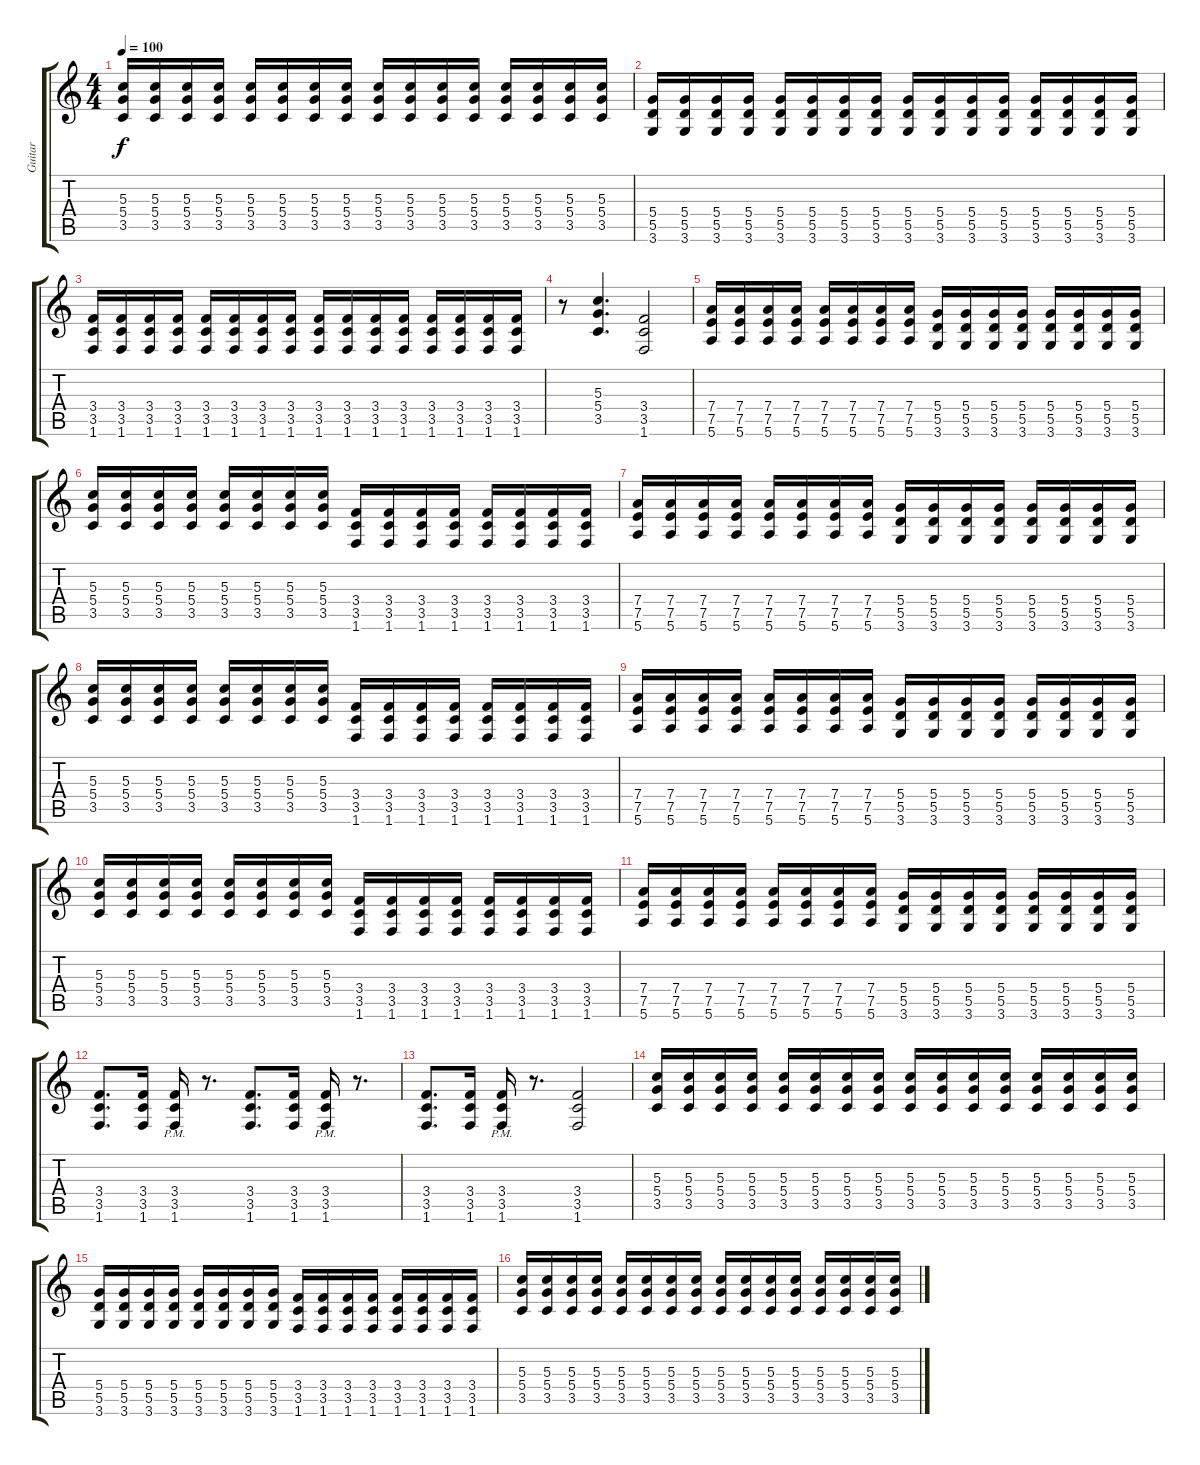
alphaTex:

\track ("Guitar" "Guitar") {instrument distortionguitar}
\staff {score tabs}
\tuning (E4 B3 G3 D3 A2 E2) {hide}
\ts (4 4)
\tempo 100
\clef g2
\ks c
(5.3 5.4 3.5).16{dy f} (5.3 5.4 3.5).16 (5.3 5.4 3.5).16 (5.3 5.4 3.5).16 (5.3 5.4 3.5).16 (5.3 5.4 3.5).16 (5.3 5.4 3.5).16 (5.3 5.4 3.5).16 (5.3 5.4 3.5).16 (5.3 5.4 3.5).16 (5.3 5.4 3.5).16 (5.3 5.4 3.5).16 (5.3 5.4 3.5).16 (5.3 5.4 3.5).16 (5.3 5.4 3.5).16 (5.3 5.4 3.5).16 |
(5.4 5.5 3.6).16 (5.4 5.5 3.6).16 (5.4 5.5 3.6).16 (5.4 5.5 3.6).16 (5.4 5.5 3.6).16 (5.4 5.5 3.6).16 (5.4 5.5 3.6).16 (5.4 5.5 3.6).16 (5.4 5.5 3.6).16 (5.4 5.5 3.6).16 (5.4 5.5 3.6).16 (5.4 5.5 3.6).16 (5.4 5.5 3.6).16 (5.4 5.5 3.6).16 (5.4 5.5 3.6).16 (5.4 5.5 3.6).16 |
(3.4 3.5 1.6).16 (3.4 3.5 1.6).16 (3.4 3.5 1.6).16 (3.4 3.5 1.6).16 (3.4 3.5 1.6).16 (3.4 3.5 1.6).16 (3.4 3.5 1.6).16 (3.4 3.5 1.6).16 (3.4 3.5 1.6).16 (3.4 3.5 1.6).16 (3.4 3.5 1.6).16 (3.4 3.5 1.6).16 (3.4 3.5 1.6).16 (3.4 3.5 1.6).16 (3.4 3.5 1.6).16 (3.4 3.5 1.6).16 |
r.8 (5.3 5.4 3.5).4{d} (3.4 3.5 1.6).2 |
(7.4 7.5 5.6).16 (7.4 7.5 5.6).16 (7.4 7.5 5.6).16 (7.4 7.5 5.6).16 (7.4 7.5 5.6).16 (7.4 7.5 5.6).16 (7.4 7.5 5.6).16 (7.4 7.5 5.6).16 (5.4 5.5 3.6).16 (5.4 5.5 3.6).16 (5.4 5.5 3.6).16 (5.4 5.5 3.6).16 (5.4 5.5 3.6).16 (5.4 5.5 3.6).16 (5.4 5.5 3.6).16 (5.4 5.5 3.6).16 |
(5.3 5.4 3.5).16 (5.3 5.4 3.5).16 (5.3 5.4 3.5).16 (5.3 5.4 3.5).16 (5.3 5.4 3.5).16 (5.3 5.4 3.5).16 (5.3 5.4 3.5).16 (5.3 5.4 3.5).16 (3.4 3.5 1.6).16 (3.4 3.5 1.6).16 (3.4 3.5 1.6).16 (3.4 3.5 1.6).16 (3.4 3.5 1.6).16 (3.4 3.5 1.6).16 (3.4 3.5 1.6).16 (3.4 3.5 1.6).16 |
(7.4 7.5 5.6).16 (7.4 7.5 5.6).16 (7.4 7.5 5.6).16 (7.4 7.5 5.6).16 (7.4 7.5 5.6).16 (7.4 7.5 5.6).16 (7.4 7.5 5.6).16 (7.4 7.5 5.6).16 (5.4 5.5 3.6).16 (5.4 5.5 3.6).16 (5.4 5.5 3.6).16 (5.4 5.5 3.6).16 (5.4 5.5 3.6).16 (5.4 5.5 3.6).16 (5.4 5.5 3.6).16 (5.4 5.5 3.6).16 |
(5.3 5.4 3.5).16 (5.3 5.4 3.5).16 (5.3 5.4 3.5).16 (5.3 5.4 3.5).16 (5.3 5.4 3.5).16 (5.3 5.4 3.5).16 (5.3 5.4 3.5).16 (5.3 5.4 3.5).16 (3.4 3.5 1.6).16 (3.4 3.5 1.6).16 (3.4 3.5 1.6).16 (3.4 3.5 1.6).16 (3.4 3.5 1.6).16 (3.4 3.5 1.6).16 (3.4 3.5 1.6).16 (3.4 3.5 1.6).16 |
(7.4 7.5 5.6).16 (7.4 7.5 5.6).16 (7.4 7.5 5.6).16 (7.4 7.5 5.6).16 (7.4 7.5 5.6).16 (7.4 7.5 5.6).16 (7.4 7.5 5.6).16 (7.4 7.5 5.6).16 (5.4 5.5 3.6).16 (5.4 5.5 3.6).16 (5.4 5.5 3.6).16 (5.4 5.5 3.6).16 (5.4 5.5 3.6).16 (5.4 5.5 3.6).16 (5.4 5.5 3.6).16 (5.4 5.5 3.6).16 |
(5.3 5.4 3.5).16 (5.3 5.4 3.5).16 (5.3 5.4 3.5).16 (5.3 5.4 3.5).16 (5.3 5.4 3.5).16 (5.3 5.4 3.5).16 (5.3 5.4 3.5).16 (5.3 5.4 3.5).16 (3.4 3.5 1.6).16 (3.4 3.5 1.6).16 (3.4 3.5 1.6).16 (3.4 3.5 1.6).16 (3.4 3.5 1.6).16 (3.4 3.5 1.6).16 (3.4 3.5 1.6).16 (3.4 3.5 1.6).16 |
(7.4 7.5 5.6).16 (7.4 7.5 5.6).16 (7.4 7.5 5.6).16 (7.4 7.5 5.6).16 (7.4 7.5 5.6).16 (7.4 7.5 5.6).16 (7.4 7.5 5.6).16 (7.4 7.5 5.6).16 (5.4 5.5 3.6).16 (5.4 5.5 3.6).16 (5.4 5.5 3.6).16 (5.4 5.5 3.6).16 (5.4 5.5 3.6).16 (5.4 5.5 3.6).16 (5.4 5.5 3.6).16 (5.4 5.5 3.6).16 |
(3.4 3.5 1.6).8{d} (3.4 3.5 1.6).16 (3.4{pm} 3.5{pm} 1.6{pm}).16 r.8{d} (3.4 3.5 1.6).8{d} (3.4 3.5 1.6).16 (3.4{pm} 3.5{pm} 1.6{pm}).16 r.8{d} |
(3.4 3.5 1.6).8{d} (3.4 3.5 1.6).16 (3.4{pm} 3.5{pm} 1.6{pm}).16 r.8{d} (3.4 3.5 1.6).2 |
(5.3 5.4 3.5).16 (5.3 5.4 3.5).16 (5.3 5.4 3.5).16 (5.3 5.4 3.5).16 (5.3 5.4 3.5).16 (5.3 5.4 3.5).16 (5.3 5.4 3.5).16 (5.3 5.4 3.5).16 (5.3 5.4 3.5).16 (5.3 5.4 3.5).16 (5.3 5.4 3.5).16 (5.3 5.4 3.5).16 (5.3 5.4 3.5).16 (5.3 5.4 3.5).16 (5.3 5.4 3.5).16 (5.3 5.4 3.5).16 |
(5.4 5.5 3.6).16 (5.4 5.5 3.6).16 (5.4 5.5 3.6).16 (5.4 5.5 3.6).16 (5.4 5.5 3.6).16 (5.4 5.5 3.6).16 (5.4 5.5 3.6).16 (5.4 5.5 3.6).16 (3.4 3.5 1.6).16 (3.4 3.5 1.6).16 (3.4 3.5 1.6).16 (3.4 3.5 1.6).16 (3.4 3.5 1.6).16 (3.4 3.5 1.6).16 (3.4 3.5 1.6).16 (3.4 3.5 1.6).16 |
(5.3 5.4 3.5).16 (5.3 5.4 3.5).16 (5.3 5.4 3.5).16 (5.3 5.4 3.5).16 (5.3 5.4 3.5).16 (5.3 5.4 3.5).16 (5.3 5.4 3.5).16 (5.3 5.4 3.5).16 (5.3 5.4 3.5).16 (5.3 5.4 3.5).16 (5.3 5.4 3.5).16 (5.3 5.4 3.5).16 (5.3 5.4 3.5).16 (5.3 5.4 3.5).16 (5.3 5.4 3.5).16 (5.3 5.4 3.5).16
